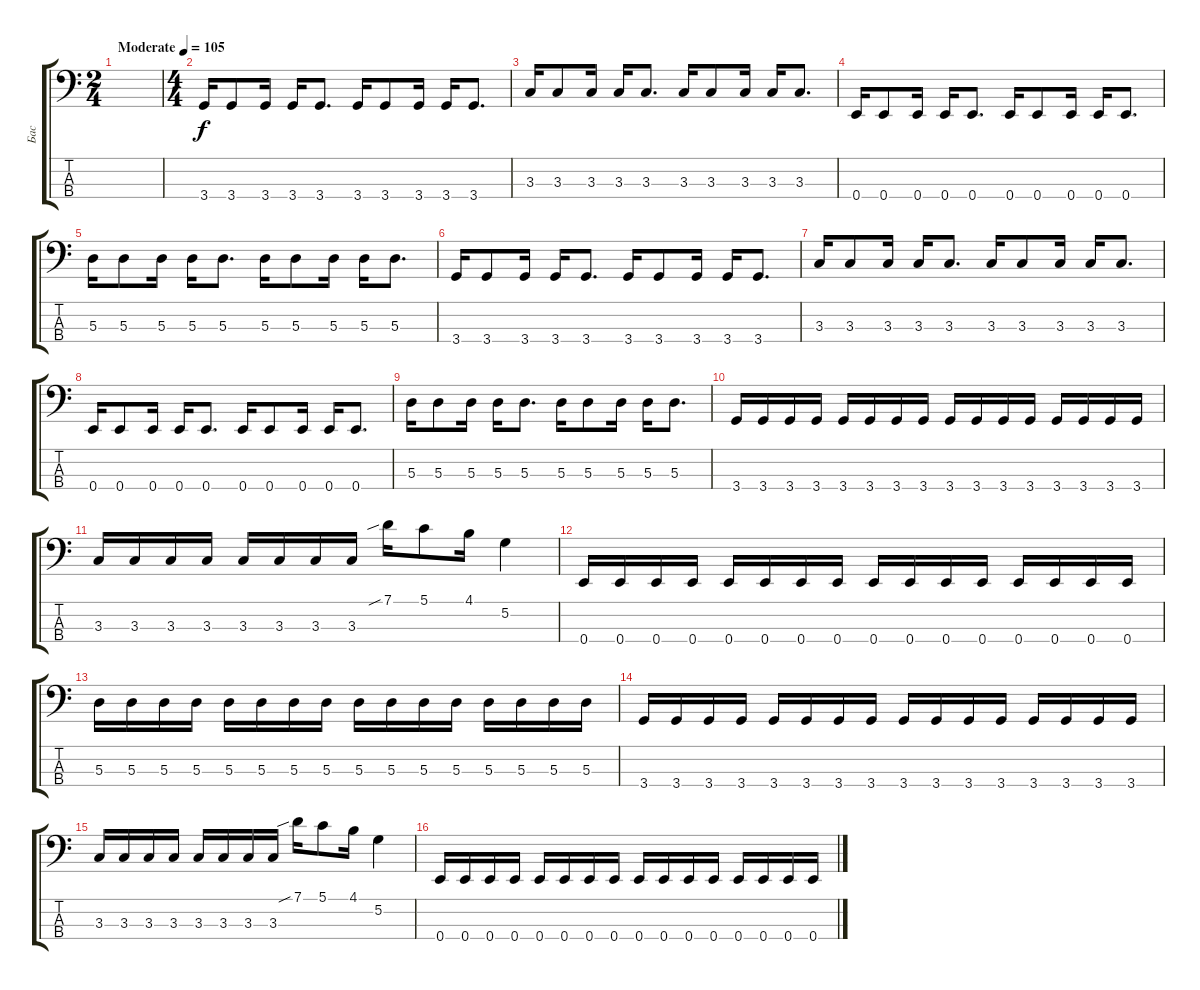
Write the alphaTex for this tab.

\track ("Бас" "Бас") {instrument electricbassfinger}
\staff {score tabs}
\tuning (G2 D2 A1 E1) {hide}
\ts (2 4)
\tempo (105 "Moderate")
\clef f4
\ks c
|
\ts (4 4)
3.4.16 3.4.8 3.4.16 3.4.16 3.4.8{d} 3.4.16 3.4.8 3.4.16 3.4.16 3.4.8{d} |
3.3.16 3.3.8 3.3.16 3.3.16 3.3.8{d} 3.3.16 3.3.8 3.3.16 3.3.16 3.3.8{d} |
0.4.16 0.4.8 0.4.16 0.4.16 0.4.8{d} 0.4.16 0.4.8 0.4.16 0.4.16 0.4.8{d} |
5.3.16 5.3.8 5.3.16 5.3.16 5.3.8{d} 5.3.16 5.3.8 5.3.16 5.3.16 5.3.8{d} |
3.4.16 3.4.8 3.4.16 3.4.16 3.4.8{d} 3.4.16 3.4.8 3.4.16 3.4.16 3.4.8{d} |
3.3.16 3.3.8 3.3.16 3.3.16 3.3.8{d} 3.3.16 3.3.8 3.3.16 3.3.16 3.3.8{d} |
0.4.16 0.4.8 0.4.16 0.4.16 0.4.8{d} 0.4.16 0.4.8 0.4.16 0.4.16 0.4.8{d} |
5.3.16 5.3.8 5.3.16 5.3.16 5.3.8{d} 5.3.16 5.3.8 5.3.16 5.3.16 5.3.8{d} |
3.4.16 3.4.16 3.4.16 3.4.16 3.4.16 3.4.16 3.4.16 3.4.16 3.4.16 3.4.16 3.4.16 3.4.16 3.4.16 3.4.16 3.4.16 3.4.16 |
3.3.16 3.3.16 3.3.16 3.3.16 3.3.16 3.3.16 3.3.16 3.3.16 7.1{sib}.16 5.1.8 4.1.16 5.2.4 |
0.4.16 0.4.16 0.4.16 0.4.16 0.4.16 0.4.16 0.4.16 0.4.16 0.4.16 0.4.16 0.4.16 0.4.16 0.4.16 0.4.16 0.4.16 0.4.16 |
5.3.16 5.3.16 5.3.16 5.3.16 5.3.16 5.3.16 5.3.16 5.3.16 5.3.16 5.3.16 5.3.16 5.3.16 5.3.16 5.3.16 5.3.16 5.3.16 |
3.4.16 3.4.16 3.4.16 3.4.16 3.4.16 3.4.16 3.4.16 3.4.16 3.4.16 3.4.16 3.4.16 3.4.16 3.4.16 3.4.16 3.4.16 3.4.16 |
3.3.16 3.3.16 3.3.16 3.3.16 3.3.16 3.3.16 3.3.16 3.3.16 7.1{sib}.16 5.1.8 4.1.16 5.2.4 |
0.4.16 0.4.16 0.4.16 0.4.16 0.4.16 0.4.16 0.4.16 0.4.16 0.4.16 0.4.16 0.4.16 0.4.16 0.4.16 0.4.16 0.4.16 0.4.16
